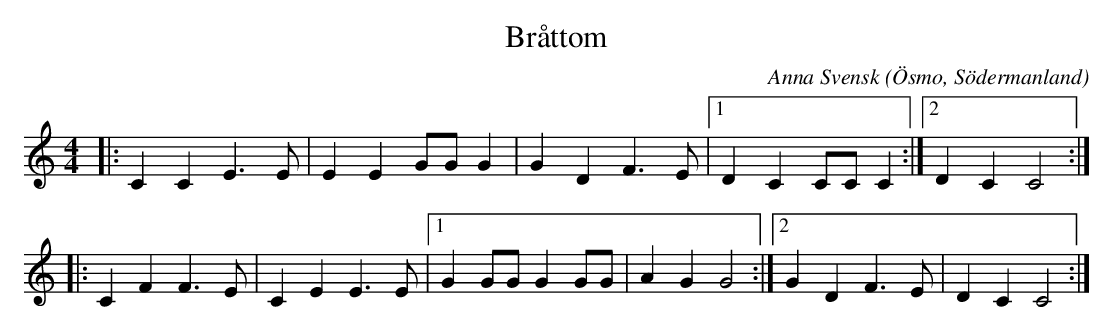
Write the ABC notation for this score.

X:1
T:Bråttom
C:Anna Svensk
O:Ösmo, Södermanland
M:4/4
L:1/8
Q: 190
K:C
|: C2C2 E3E | E2E2 GGG2 | G2D2 F3E  |1 D2C2 CCC2 :|2 D2C2 C4 :|
|: C2F2 F3E | C2E2 E3E  |1 G2GG G2GG | A2G2 G4    :|2 G2D2 F3E | D2C2 C4 :|
